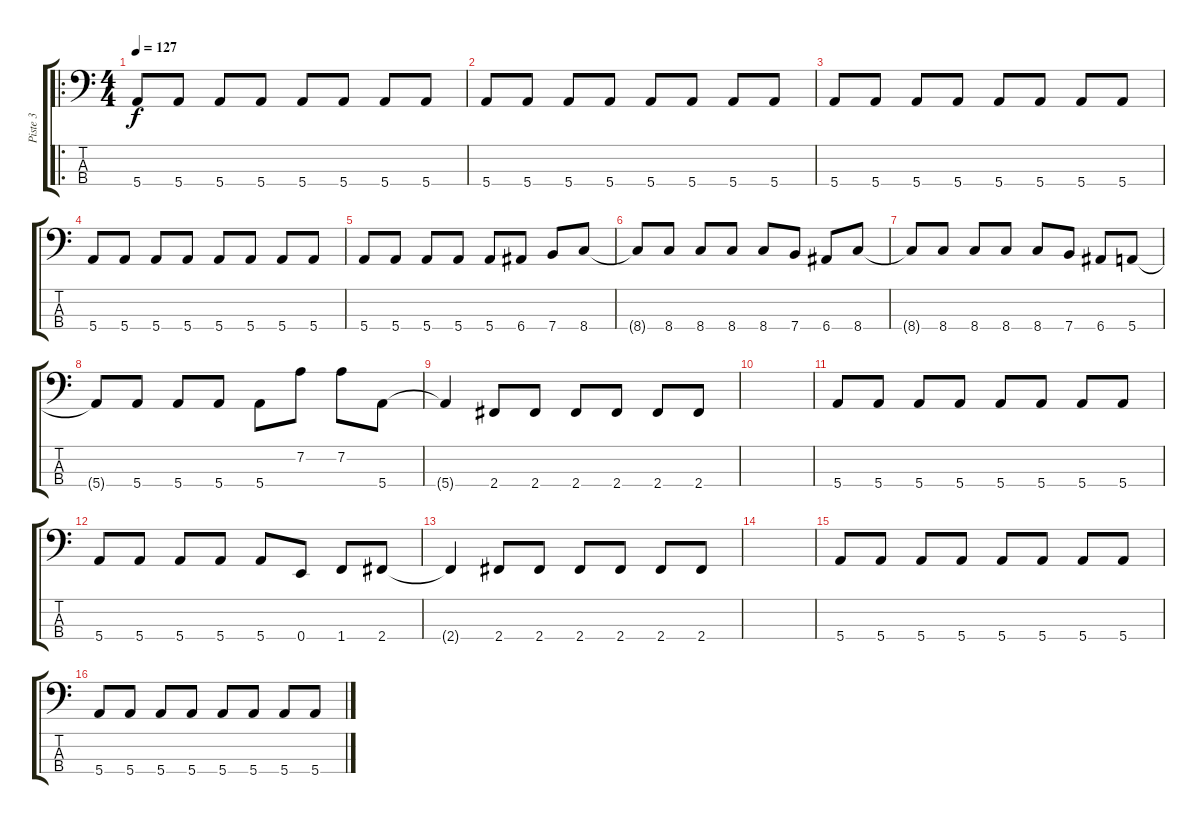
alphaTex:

\track ("Piste 3" "Piste 3") {instrument electricbasspick}
\staff {score tabs}
\tuning (G2 D2 A1 E1) {hide}
\ro
\ts (4 4)
\tempo 127
\clef f4
\ks c
5.4.8{dy f} 5.4.8 5.4.8 5.4.8 5.4.8 5.4.8 5.4.8 5.4.8 |
5.4.8 5.4.8 5.4.8 5.4.8 5.4.8 5.4.8 5.4.8 5.4.8 |
5.4.8 5.4.8 5.4.8 5.4.8 5.4.8 5.4.8 5.4.8 5.4.8 |
5.4.8 5.4.8 5.4.8 5.4.8 5.4.8 5.4.8 5.4.8 5.4.8 |
5.4.8 5.4.8 5.4.8 5.4.8 5.4.8 6.4.8 7.4.8 8.4.8 |
8.4{t}.8 8.4.8 8.4.8 8.4.8 8.4.8 7.4.8 6.4.8 8.4.8 |
8.4{t}.8 8.4.8 8.4.8 8.4.8 8.4.8 7.4.8 6.4.8 5.4.8 |
5.4{t}.8 5.4.8 5.4.8 5.4.8 5.4.8 7.2.8 7.2.8 5.4.8 |
5.4{t}.4 2.4.8 2.4.8 2.4.8 2.4.8 2.4.8 2.4.8 |
|
5.4.8 5.4.8 5.4.8 5.4.8 5.4.8 5.4.8 5.4.8 5.4.8 |
5.4.8 5.4.8 5.4.8 5.4.8 5.4.8 0.4.8 1.4.8 2.4.8 |
2.4{t}.4 2.4.8 2.4.8 2.4.8 2.4.8 2.4.8 2.4.8 |
|
5.4.8 5.4.8 5.4.8 5.4.8 5.4.8 5.4.8 5.4.8 5.4.8 |
5.4.8 5.4.8 5.4.8 5.4.8 5.4.8 5.4.8 5.4.8 5.4.8
